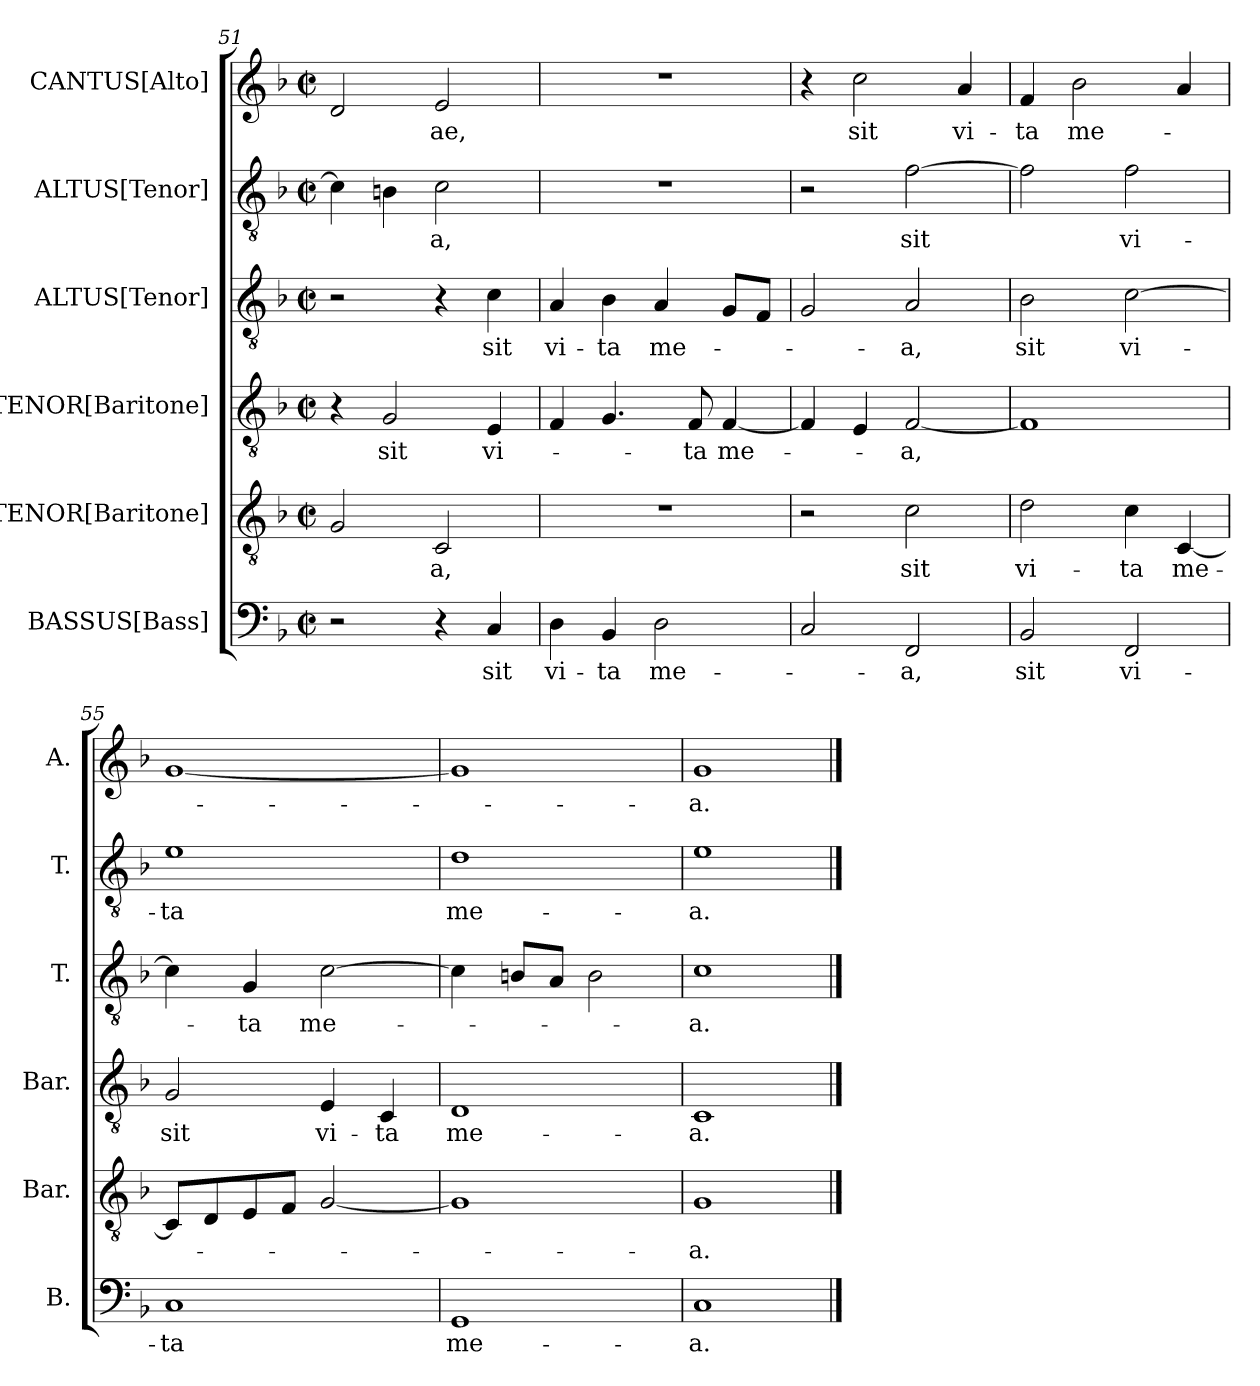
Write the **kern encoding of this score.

**kern	**text	**kern	**text	**kern	**text	**kern	**text	**kern	**text	**kern	**text
*part6	*part6	*part5	*part5	*part4	*part4	*part3	*part3	*part2	*part2	*part1	*part1
*staff6	*staff6	*staff5	*staff5	*staff4	*staff4	*staff3	*staff3	*staff2	*staff2	*staff1	*staff1
*I"BASSUS[Bass]	*	*I"TENOR[Baritone]	*	*I"TENOR[Baritone]	*	*I"ALTUS[Tenor]	*	*I"ALTUS[Tenor]	*	*I"CANTUS[Alto]	*
*I'B.	*	*I'Bar.	*	*I'Bar.	*	*I'T.	*	*I'T.	*	*I'A.	*
*clefF4	*	*clefGv2	*	*clefGv2	*	*clefGv2	*	*clefGv2	*	*clefG2	*
*	*	*ITrd7c12	*	*ITrd7c12	*	*ITrd7c12	*	*ITrd7c12	*	*	*
*k[b-]	*	*k[b-]	*	*k[b-]	*	*k[b-]	*	*k[b-]	*	*k[b-]	*
*F:	*	*F:	*	*F:	*	*F:	*	*F:	*	*F:	*
*M2/2	*	*M2/2	*	*M2/2	*	*M2/2	*	*M2/2	*	*M2/2	*
*met(c|)	*	*met(c|)	*	*met(c|)	*	*met(c|)	*	*met(c|)	*	*met(c|)	*
=51	=51	=51	=51	=51	=51	=51	=51	=51	=51	=51	=51
2r	.	2GG/	.	4r	.	2r	.	4C\]	.	2d/	.
!	!	!	!	!	!LO:LY:b	!	!	!	!	!	!
.	.	.	.	2GG/	sit	.	.	4BBn\	.	.	.
!	!	!	!LO:LY:b	!	!	!	!	!	!LO:LY:b	!	!LO:LY:b
4r	.	2CC/	-a,	.	.	4r	.	2C\	-a,	2e/	-ae,
!	!LO:LY:b	!	!	!	!LO:LY:b	!	!LO:LY:b	!	!	!	!
4C/	sit	.	.	4EE/	vi-	4C\	sit	.	.	.	.
!!LO:LB:g=z
=52	=52	=52	=52	=52	=52	=52	=52	=52	=52	=52	=52
!	!LO:LY:b	!	!	!	!	!	!LO:LY:b	!	!	!	!
4D\	vi-	1r	.	4FF/	.	4AA/	vi-	1r	.	1r	.
!	!LO:LY:b	!	!	!	!	!	!LO:LY:b	!	!	!	!
4BB-/	-ta	.	.	4.GG/	.	4BB-\	-ta	.	.	.	.
!	!LO:LY:b	!	!	!	!	!	!LO:LY:b	!	!	!	!
2D\	me-	.	.	.	.	4AA/	me-	.	.	.	.
!	!	!	!	!	!LO:LY:b	!	!	!	!	!	!
.	.	.	.	8FF/	-ta	.	.	.	.	.	.
!	!	!	!	!	!LO:LY:b	!	!	!	!	!	!
.	.	.	.	[<4FF/	me-	8GG/L	.	.	.	.	.
.	.	.	.	.	.	8FF/J	.	.	.	.	.
=53	=53	=53	=53	=53	=53	=53	=53	=53	=53	=53	=53
2C/	.	2r	.	4FF/]	.	2GG/	.	2r	.	4r	.
!	!	!	!	!	!	!	!	!	!	!	!LO:LY:b
.	.	.	.	4EE/	.	.	.	.	.	2cc\	sit
!	!LO:LY:b	!	!LO:LY:b	!	!LO:LY:b	!	!LO:LY:b	!	!LO:LY:b	!	!
2FF/	-a,	2C\	sit	[<2FF/	-a,	2AA/	-a,	[>2F\	sit	.	.
!	!	!	!	!	!	!	!	!	!	!	!LO:LY:b
.	.	.	.	.	.	.	.	.	.	4a/	vi-
=54	=54	=54	=54	=54	=54	=54	=54	=54	=54	=54	=54
!	!LO:LY:b	!	!LO:LY:b	!	!	!	!LO:LY:b	!	!	!	!LO:LY:b
2BB-/	sit	2D\	vi-	1FF]	.	2BB-\	sit	2F\]	.	4f/	-ta
!	!	!	!	!	!	!	!	!	!	!	!LO:LY:b
.	.	.	.	.	.	.	.	.	.	2b-\	me-
!	!LO:LY:b	!	!LO:LY:b	!	!	!	!LO:LY:b	!	!LO:LY:b	!	!
2FF/	vi-	4C\	-ta	.	.	[>2C\	vi-	2F\	vi-	.	.
!	!	!	!LO:LY:b	!	!	!	!	!	!	!	!
.	.	[<4CC/	me-	.	.	.	.	.	.	4a/	.
=55	=55	=55	=55	=55	=55	=55	=55	=55	=55	=55	=55
!	!LO:LY:b	!	!	!	!LO:LY:b	!	!	!	!LO:LY:b	!	!
1C	-ta	8CC/L]	.	2GG/	sit	4C\]	.	1E	-ta	[<1g	.
.	.	8DD/	.	.	.	.	.	.	.	.	.
!	!	!	!	!	!	!	!LO:LY:b	!	!	!	!
.	.	8EE/	.	.	.	4GG/	-ta	.	.	.	.
.	.	8FF/J	.	.	.	.	.	.	.	.	.
!	!	!	!	!	!LO:LY:b	!	!LO:LY:b	!	!	!	!
.	.	[<2GG/	.	4EE/	vi-	[>2C\	me-	.	.	.	.
!	!	!	!	!	!LO:LY:b	!	!	!	!	!	!
.	.	.	.	4CC/	-ta	.	.	.	.	.	.
=56	=56	=56	=56	=56	=56	=56	=56	=56	=56	=56	=56
!	!LO:LY:b	!	!	!	!LO:LY:b	!	!	!	!LO:LY:b	!	!
1GG	me-	1GG]	.	1DD	me-	4C\]	.	1D	me-	1g]	.
.	.	.	.	.	.	8BBn/L	.	.	.	.	.
.	.	.	.	.	.	8AA/J	.	.	.	.	.
.	.	.	.	.	.	2BB\	.	.	.	.	.
=57	=57	=57	=57	=57	=57	=57	=57	=57	=57	=57	=57
!	!LO:LY:b	!	!LO:LY:b	!	!LO:LY:b	!	!LO:LY:b	!	!LO:LY:b	!	!LO:LY:b
1C	-a.	1GG	-a.	1CC	-a.	1C	-a.	1E	-a.	1g	-a.
==	==	==	==	==	==	==	==	==	==	==	==
*-	*-	*-	*-	*-	*-	*-	*-	*-	*-	*-	*-
